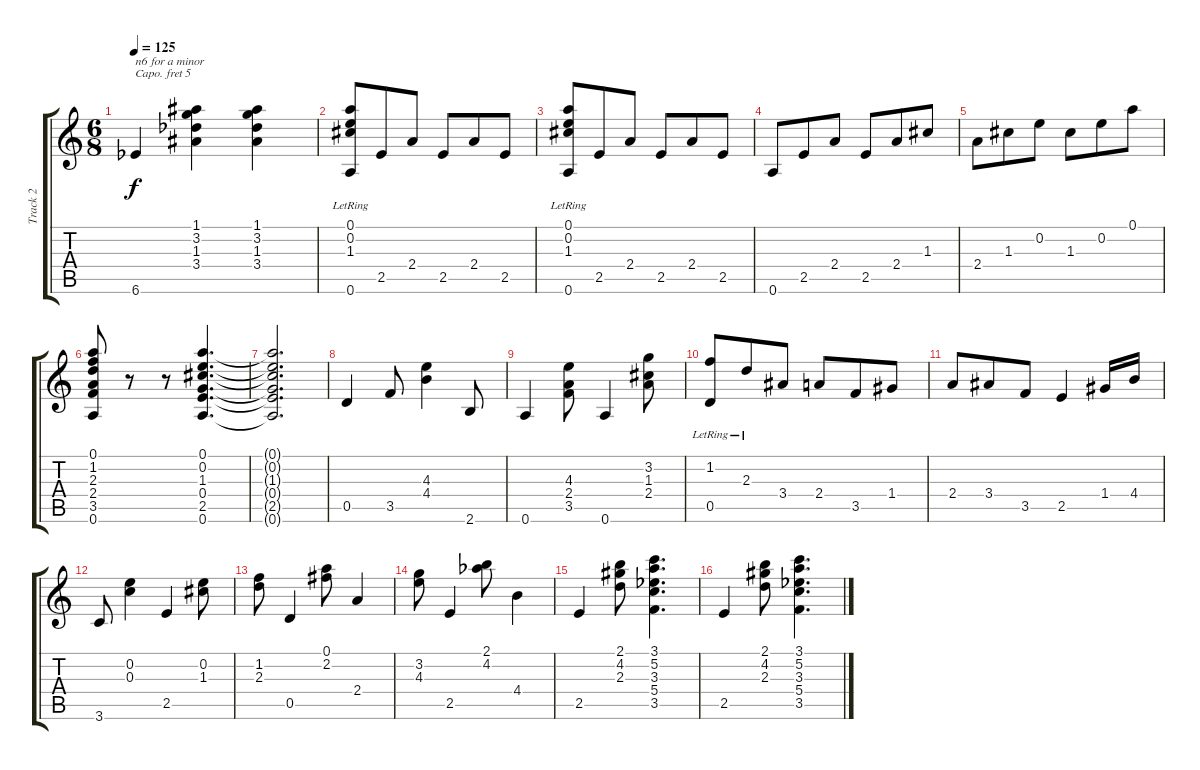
\track ("Track 2" "Track 2") {instrument acousticguitarnylon}
\staff {score tabs}
\capo 5
\tuning (E4 B3 G3 D3 A2 E2) {hide}
\ts (6 8)
\tempo 125
\clef g2
\ks c
6.6{acc b}.4{txt "n6 for a minor" dy f} (1.1 3.2 1.3{acc b} 3.4).4 (1.1 3.2 1.3{acc b} 3.4).4 |
(0.1{lr} 0.2{lr} 1.3{lr} 0.6{lr}).8 2.5.8 2.4.8 2.5.8 2.4.8 2.5.8 |
(0.1{lr} 0.2{lr} 1.3{lr} 0.6{lr}).8 2.5.8 2.4.8 2.5.8 2.4.8 2.5.8 |
0.6.8 2.5.8 2.4.8 2.5.8 2.4.8 1.3.8 |
2.4.8 1.3.8 0.2.8 1.3.8 0.2.8 0.1.8 |
(0.1 1.2 2.3 2.4 3.5 0.6).8 r.8 r.8 (0.1 0.2 1.3 0.4 2.5 0.6).4{d} |
(0.1{t} 0.2{t} 1.3{t} 0.4{t} 2.5{t} 0.6{t}).2{d} |
0.5.4 3.5.8 (4.3 4.4).4 2.6.8 |
0.6.4 (4.3 2.4 3.5).8 0.6.4 (3.2 1.3 2.4).8 |
(1.2 0.5{lr}).8 2.3{lr}.8 3.4.8 2.4.8 3.5.8 1.4.8 |
2.4.8 3.4.8 3.5.8 2.5.4 1.4.16 4.4.16 |
3.6.8 (0.2 0.3).4 2.5.4 (0.2 1.3).8 |
(1.2 2.3).8 0.5.4 (0.1 2.2).8 2.4.4 |
(3.2 4.3).8 2.5.4 (2.1 4.2{acc b}).8 4.4.4 |
2.5.4 (2.1 4.2 2.3).8 (3.1 5.2 3.3{acc b} 5.4 3.5).4{d} |
2.5.4 (2.1 4.2 2.3).8 (3.1 5.2 3.3{acc b} 5.4 3.5).4{d}
